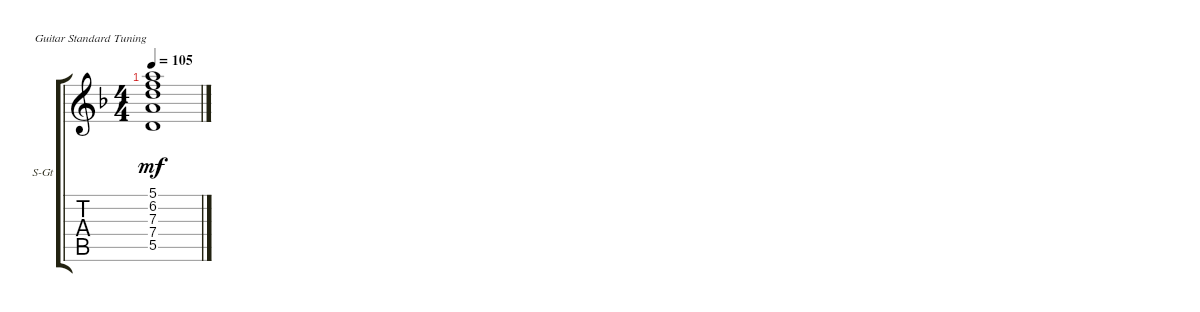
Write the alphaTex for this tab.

\defaultSystemsLayout 4
\bracketExtendMode groupsimilarinstruments
\firstSystemTrackNameOrientation horizontal
\otherSystemsTrackNameOrientation horizontal
\track ("Steel Guitar" "S-Gt") {instrument acousticguitarsteel}
\staff {score tabs}
\tuning (E4 B3 G3 D3 A2 E2)
\ts (4 4)
\tempo 105
\clef g2
\ks dminor
(5.5{t} 7.4{t} 7.3{t} 6.2{t} 5.1{t}).1{dy mf}
